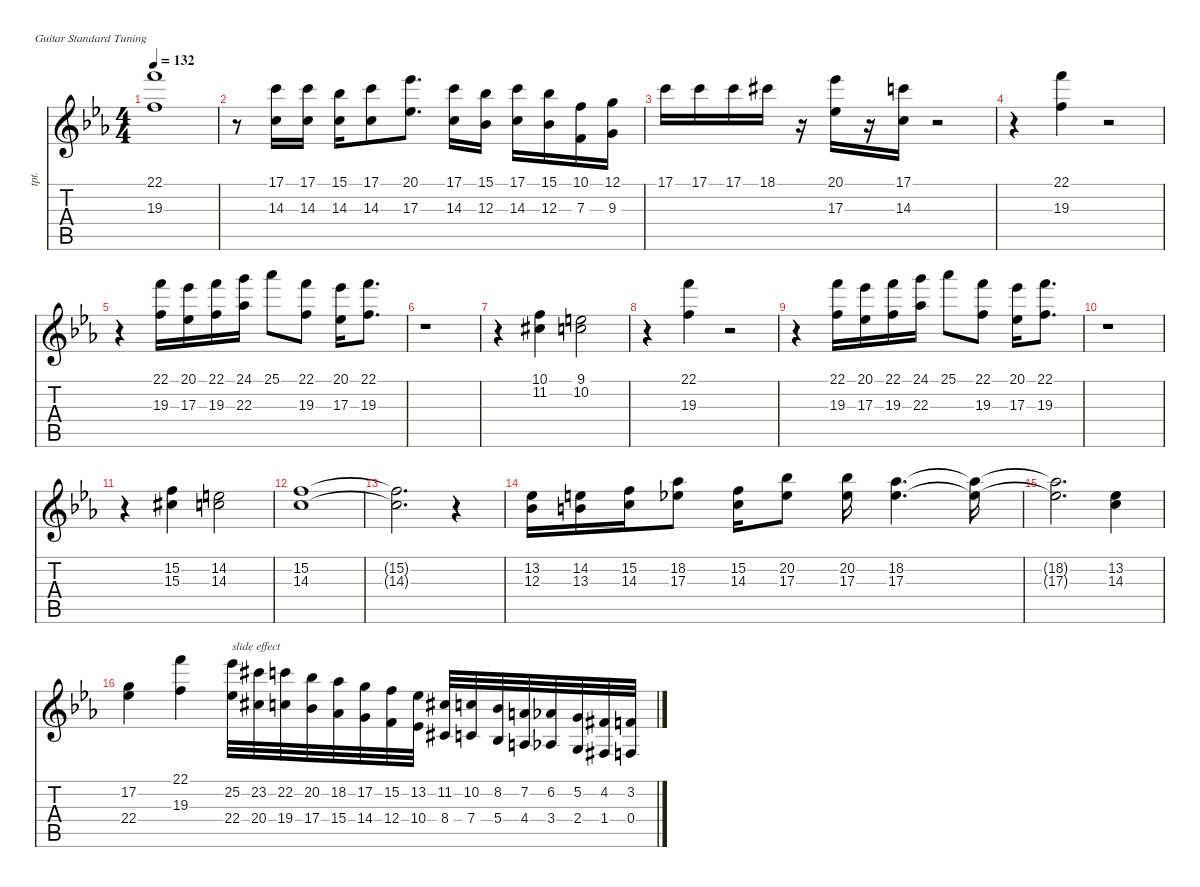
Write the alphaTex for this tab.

\defaultSystemsLayout 4
\hideDynamics
\bracketExtendMode nobrackets
\track ("Brass" "tpt.") {instrument brasssection}
\staff {score tabs}
\tuning (E4 B3 G3 D3 A2 E2)
\displaytranspose 3
\ts (4 4)
\tempo 132
\clef g2
\ks eb
(22.1{t acc forcenatural} 19.3{t acc forcenatural}).1{dy f} |
r.8 (17.1{acc forcenatural} 14.3{acc forcenatural}).16{dy ff} (17.1{acc forcenatural} 14.3{acc forcenatural}).16 (15.1{acc b} 14.3{acc forcenatural}).16 (17.1{acc forcenatural} 14.3{acc forcenatural}).8 (20.1{acc b} 17.3{acc b}).8{d} (17.1{acc forcenatural} 14.3{acc forcenatural}).16 (15.1{acc b} 12.3{acc b}).16 (17.1{acc forcenatural} 14.3{acc forcenatural}).16 (15.1{acc b} 12.3{acc b}).16 (10.1{acc forcenatural} 7.3{acc forcenatural}).16 (12.1{acc forcenatural} 9.3{acc forcenatural}).16 |
17.1{acc forcenatural}.16 17.1{acc forcenatural}.16 17.1{acc forcenatural}.16 18.1{acc #}.16 r.16 (20.1{acc b} 17.3{acc b}).16 r.16 (17.1{acc forcenatural} 14.3{acc forcenatural}).16 r.2 |
r.4 (22.1{acc forcenatural} 19.3{acc forcenatural}).4 r.2 |
r.4 (22.1{acc forcenatural} 19.3{acc forcenatural}).16 (20.1{acc b} 17.3{acc b}).16 (22.1{acc forcenatural} 19.3{acc forcenatural}).16 (24.1{acc forcenatural} 22.3{acc b}).16 25.1{acc b}.8 (22.1{acc forcenatural} 19.3{acc forcenatural}).8 (20.1{acc b} 17.3{acc b}).16 (22.1{acc forcenatural} 19.3{acc forcenatural}).8{d} |
r.1 |
r.4 (10.1{acc forcenatural} 11.2{acc #}).4 (9.1{acc forcenatural} 10.2{acc forcenatural}).2 |
r.4 (22.1{acc forcenatural} 19.3{acc forcenatural}).4 r.2 |
r.4 (22.1{acc forcenatural} 19.3{acc forcenatural}).16 (20.1{acc b} 17.3{acc b}).16 (22.1{acc forcenatural} 19.3{acc forcenatural}).16 (24.1{acc forcenatural} 22.3{acc b}).16 25.1{acc b}.8 (22.1{acc forcenatural} 19.3{acc forcenatural}).8 (20.1{acc b} 17.3{acc b}).16 (22.1{acc forcenatural} 19.3{acc forcenatural}).8{d} |
r.1 |
r.4 (15.2{acc forcenatural} 15.3{acc #}).4 (14.2{acc forcenatural} 14.3{acc forcenatural}).2 |
(15.2{acc forcenatural} 14.3{acc forcenatural}).1 |
(15.2{t acc forcenatural} 14.3{t acc forcenatural}).2{d dy f} r.4 |
(13.2{acc b} 12.3{acc b}).16{dy ff} (14.2{acc forcenatural} 13.3{acc forcenatural}).16 (15.2{acc forcenatural} 14.3{acc forcenatural}).16 (18.2{acc b} 17.3{acc b}).8 (15.2{acc forcenatural} 14.3{acc forcenatural}).16 (20.2{acc b} 17.3{acc b}).8 (20.2{acc b} 17.3{acc b}).16 (18.2{acc b} 17.3{acc b}).4{d} (18.2{t acc b} 17.3{t acc b}).16{dy f} |
(18.2{t acc b} 17.3{t acc b}).2{d} (13.2{acc b} 14.3{acc forcenatural}).4{dy ff} |
(17.2{acc forcenatural} 22.4{acc b}).4 (22.1{acc forcenatural} 19.3{acc forcenatural}).4 (25.2{acc b} 22.4{acc b}).32{txt "slide effect"} (23.2{acc #} 20.4{acc #}).32 (22.2{acc forcenatural} 19.4{acc forcenatural}).32 (20.2{acc b} 17.4{acc b}).32 (18.2{acc b} 15.4{acc b}).32 (17.2{acc forcenatural} 14.4{acc forcenatural}).32 (15.2{acc forcenatural} 12.4{acc forcenatural}).32 (13.2{acc b} 10.4{acc b}).32 (11.2{acc #} 8.4{acc #}).32 (10.2{acc forcenatural} 7.4{acc forcenatural}).32 (8.2{acc b} 5.4{acc b}).32 (7.2{acc forcenatural} 4.4{acc forcenatural}).32 (6.2{acc b} 3.4{acc b}).32 (5.2{acc forcenatural} 2.4{acc forcenatural}).32 (4.2{acc #} 1.4{acc #}).32{dy f} (3.2{acc forcenatural} 0.4{acc forcenatural}).32
